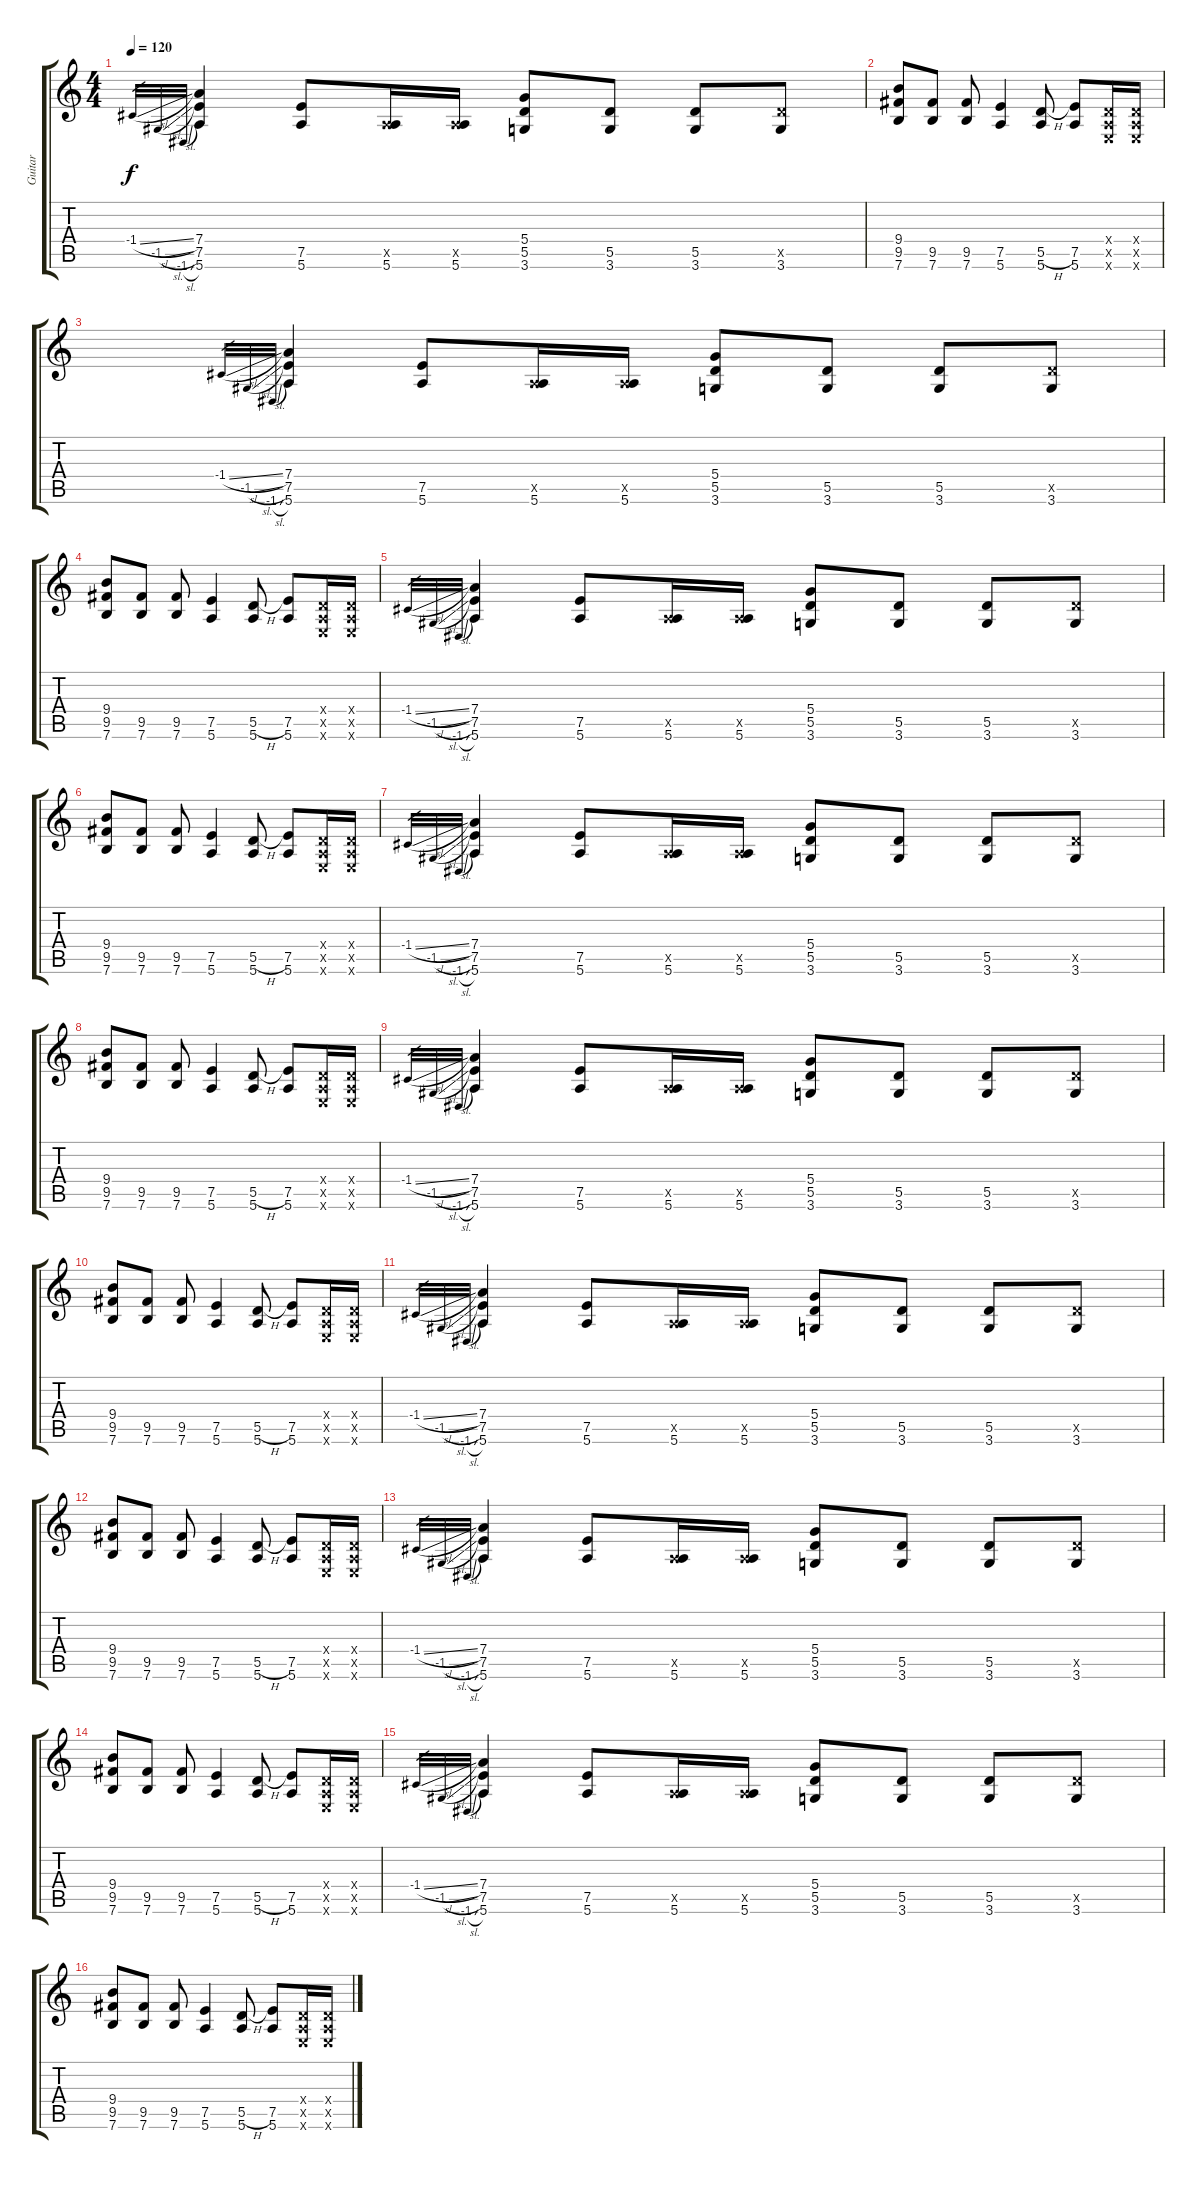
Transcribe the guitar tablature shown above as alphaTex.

\track ("Guitar" "Guitar") {instrument distortionguitar}
\staff {score tabs}
\tuning (E4 B3 G3 D3 A2 E2) {hide}
\ts (4 4)
\tempo 120
\clef g2
\ks c
-1.4{sl}.32{gr dy f} -1.5{sl}.32{gr} -1.6{sl}.32{gr} (7.4 7.5 5.6).4 (7.5 5.6).8 (0.5{x} 5.6).16 (0.5{x} 5.6).16 (5.4 5.5 3.6).8 (5.5 3.6).8 (5.5 3.6).8 (5.5{x} 3.6).8 |
(9.4 9.5 7.6).8 (9.5 7.6).8 (9.5 7.6).8 (7.5 5.6).4 (5.5{h} 5.6).8 (7.5 5.6).8 (0.4{x} 0.5{x} 0.6{x}).16 (0.4{x} 0.5{x} 0.6{x}).16 |
-1.4{sl}.32{gr} -1.5{sl}.32{gr} -1.6{sl}.32{gr} (7.4 7.5 5.6).4 (7.5 5.6).8 (0.5{x} 5.6).16 (0.5{x} 5.6).16 (5.4 5.5 3.6).8 (5.5 3.6).8 (5.5 3.6).8 (5.5{x} 3.6).8 |
(9.4 9.5 7.6).8 (9.5 7.6).8 (9.5 7.6).8 (7.5 5.6).4 (5.5{h} 5.6).8 (7.5 5.6).8 (0.4{x} 0.5{x} 0.6{x}).16 (0.4{x} 0.5{x} 0.6{x}).16 |
-1.4{sl}.32{gr} -1.5{sl}.32{gr} -1.6{sl}.32{gr} (7.4 7.5 5.6).4 (7.5 5.6).8 (0.5{x} 5.6).16 (0.5{x} 5.6).16 (5.4 5.5 3.6).8 (5.5 3.6).8 (5.5 3.6).8 (5.5{x} 3.6).8 |
(9.4 9.5 7.6).8 (9.5 7.6).8 (9.5 7.6).8 (7.5 5.6).4 (5.5{h} 5.6).8 (7.5 5.6).8 (0.4{x} 0.5{x} 0.6{x}).16 (0.4{x} 0.5{x} 0.6{x}).16 |
-1.4{sl}.32{gr} -1.5{sl}.32{gr} -1.6{sl}.32{gr} (7.4 7.5 5.6).4 (7.5 5.6).8 (0.5{x} 5.6).16 (0.5{x} 5.6).16 (5.4 5.5 3.6).8 (5.5 3.6).8 (5.5 3.6).8 (5.5{x} 3.6).8 |
(9.4 9.5 7.6).8 (9.5 7.6).8 (9.5 7.6).8 (7.5 5.6).4 (5.5{h} 5.6).8 (7.5 5.6).8 (0.4{x} 0.5{x} 0.6{x}).16 (0.4{x} 0.5{x} 0.6{x}).16 |
-1.4{sl}.32{gr} -1.5{sl}.32{gr} -1.6{sl}.32{gr} (7.4 7.5 5.6).4 (7.5 5.6).8 (0.5{x} 5.6).16 (0.5{x} 5.6).16 (5.4 5.5 3.6).8 (5.5 3.6).8 (5.5 3.6).8 (5.5{x} 3.6).8 |
(9.4 9.5 7.6).8 (9.5 7.6).8 (9.5 7.6).8 (7.5 5.6).4 (5.5{h} 5.6).8 (7.5 5.6).8 (0.4{x} 0.5{x} 0.6{x}).16 (0.4{x} 0.5{x} 0.6{x}).16 |
-1.4{sl}.32{gr} -1.5{sl}.32{gr} -1.6{sl}.32{gr} (7.4 7.5 5.6).4 (7.5 5.6).8 (0.5{x} 5.6).16 (0.5{x} 5.6).16 (5.4 5.5 3.6).8 (5.5 3.6).8 (5.5 3.6).8 (5.5{x} 3.6).8 |
(9.4 9.5 7.6).8 (9.5 7.6).8 (9.5 7.6).8 (7.5 5.6).4 (5.5{h} 5.6).8 (7.5 5.6).8 (0.4{x} 0.5{x} 0.6{x}).16 (0.4{x} 0.5{x} 0.6{x}).16 |
-1.4{sl}.32{gr} -1.5{sl}.32{gr} -1.6{sl}.32{gr} (7.4 7.5 5.6).4 (7.5 5.6).8 (0.5{x} 5.6).16 (0.5{x} 5.6).16 (5.4 5.5 3.6).8 (5.5 3.6).8 (5.5 3.6).8 (5.5{x} 3.6).8 |
(9.4 9.5 7.6).8 (9.5 7.6).8 (9.5 7.6).8 (7.5 5.6).4 (5.5{h} 5.6).8 (7.5 5.6).8 (0.4{x} 0.5{x} 0.6{x}).16 (0.4{x} 0.5{x} 0.6{x}).16 |
-1.4{sl}.32{gr} -1.5{sl}.32{gr} -1.6{sl}.32{gr} (7.4 7.5 5.6).4 (7.5 5.6).8 (0.5{x} 5.6).16 (0.5{x} 5.6).16 (5.4 5.5 3.6).8 (5.5 3.6).8 (5.5 3.6).8 (5.5{x} 3.6).8 |
(9.4 9.5 7.6).8 (9.5 7.6).8 (9.5 7.6).8 (7.5 5.6).4 (5.5{h} 5.6).8 (7.5 5.6).8 (0.4{x} 0.5{x} 0.6{x}).16 (0.4{x} 0.5{x} 0.6{x}).16
